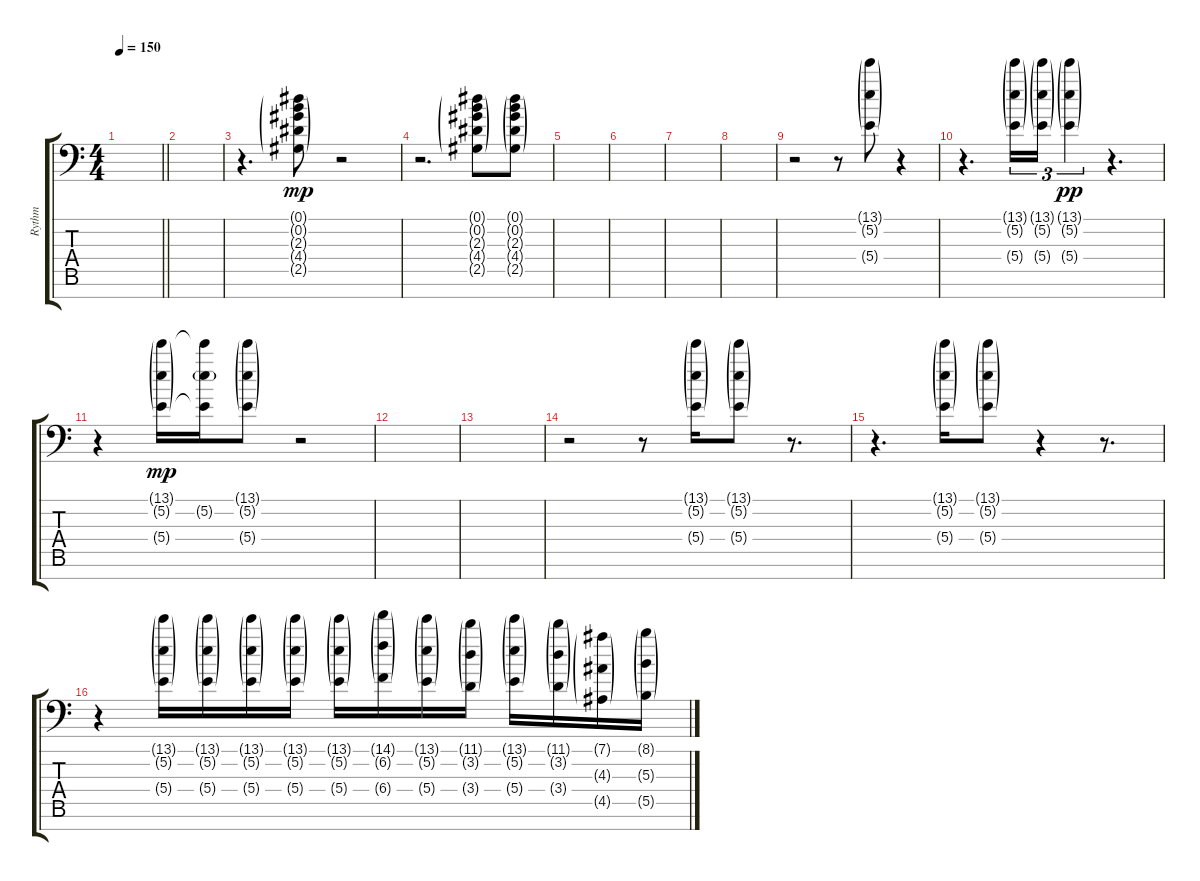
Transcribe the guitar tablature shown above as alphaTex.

\track ("Rythm" "Rythm") {instrument distortionguitar}
\staff {score tabs}
\tuning (Eb4 B3 Gb3 B2 Gb2 B1 Gb1) {hide}
\ts (4 4)
\tempo 150
\clef f4
\barLineRight lightlight
\ks c
|
|
r.4{d instrument electricguitarclean} (0.1{g} 0.2{g} 2.3{g} 4.4{g} 2.5{g}).8{dy mp} r.2 |
r.2{d instrument electricguitarclean} (0.1{g} 0.2{g} 2.3{g} 4.4{g} 2.5{g}).8 (0.1{g} 0.2{g} 2.3{g} 4.4{g} 2.5{g}).8 |
|
|
|
|
r.2{instrument electricguitarclean} r.8 (13.1{g} 5.2{g} 5.4{g}).8 r.4 |
r.4{d} (13.1{g} 5.2{g} 5.4{g}).16{tu (3 2)} (13.1{g} 5.2{g} 5.4{g}).16{tu (3 2)} (13.1{g} 5.2{g} 5.4{g}).4{tu (3 2) dy pp} r.4{d} |
r.4 (13.1{g} 5.2{g} 5.4{g}).16{dy mp} (13.1{t} 5.2{g} 5.4{t}).16 (13.1{g} 5.2{g} 5.4{g}).8 r.2 |
|
|
r.2 r.8 (13.1{g} 5.2{g} 5.4{g}).16 (13.1{g} 5.2{g} 5.4{g}).8 r.8{d} |
r.4{d} (13.1{g} 5.2{g} 5.4{g}).16 (13.1{g} 5.2{g} 5.4{g}).8 r.4 r.8{d} |
r.4 (13.1{g} 5.2{g} 5.4{g}).16 (13.1{g} 5.2{g} 5.4{g}).16 (13.1{g} 5.2{g} 5.4{g}).16 (13.1{g} 5.2{g} 5.4{g}).16 (13.1{g} 5.2{g} 5.4{g}).16 (14.1{g} 6.2{g} 6.4{g}).16 (13.1{g} 5.2{g} 5.4{g}).16 (11.1{g} 3.2{g} 3.4{g}).16 (13.1{g} 5.2{g} 5.4{g}).16 (11.1{g} 3.2{g} 3.4{g}).16 (7.1{g} 4.3{g} 4.5{g}).16 (8.1{g} 5.3{g} 5.5{g}).16
